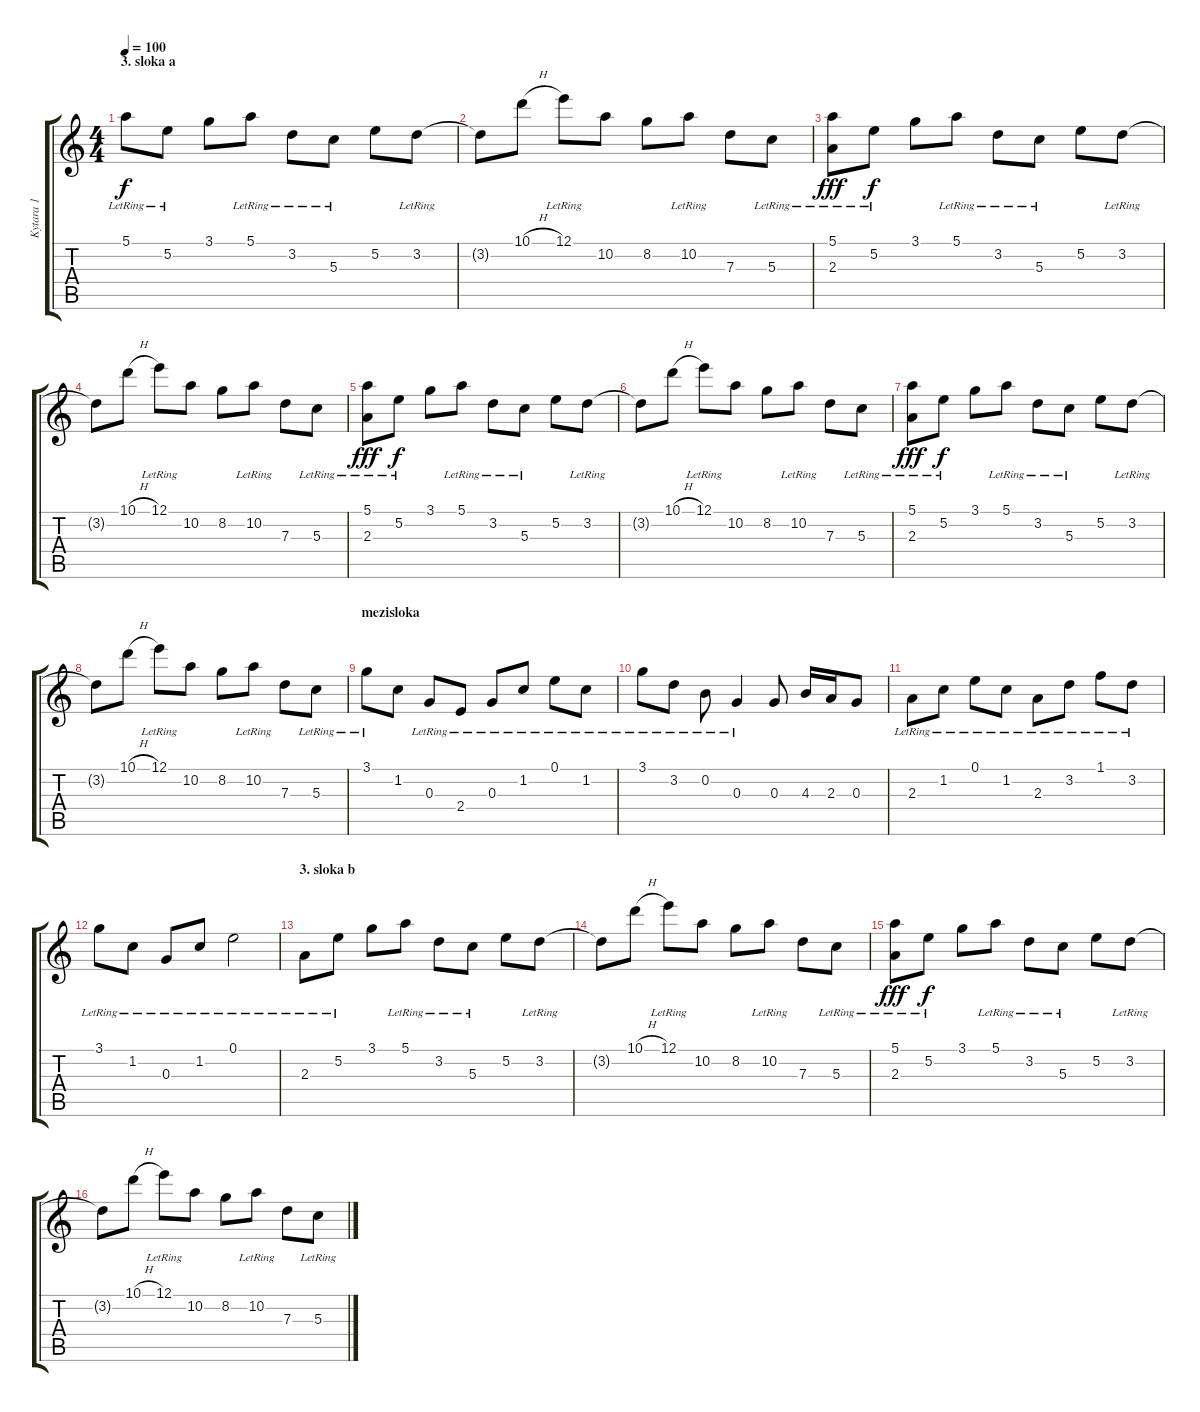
\track ("Kytara 1" "Kytara 1") {instrument acousticguitarsteel}
\staff {score tabs}
\tuning (E4 B3 G3 D3 A2 E2) {hide}
\ts (4 4)
\section ("" "3. sloka a")
\tempo 100
\clef g2
\ks c
5.1{lr}.8{dy f} 5.2{lr}.8 3.1.8 5.1{lr}.8 3.2{lr}.8 5.3{lr}.8 5.2.8 3.2{lr}.8 |
3.2{t}.8 10.1{h}.8 12.1{lr}.8 10.2.8 8.2.8 10.2{lr}.8 7.3.8 5.3{lr}.8 |
(5.1{lr} 2.3{lr}).8{dy fff} 5.2{lr}.8{dy f} 3.1.8 5.1{lr}.8 3.2{lr}.8 5.3{lr}.8 5.2.8 3.2{lr}.8 |
3.2{t}.8 10.1{h}.8 12.1{lr}.8 10.2.8 8.2.8 10.2{lr}.8 7.3.8 5.3{lr}.8 |
(5.1{lr} 2.3{lr}).8{dy fff} 5.2{lr}.8{dy f} 3.1.8 5.1{lr}.8 3.2{lr}.8 5.3{lr}.8 5.2.8 3.2{lr}.8 |
3.2{t}.8 10.1{h}.8 12.1{lr}.8 10.2.8 8.2.8 10.2{lr}.8 7.3.8 5.3{lr}.8 |
(5.1{lr} 2.3{lr}).8{dy fff} 5.2{lr}.8{dy f} 3.1.8 5.1{lr}.8 3.2{lr}.8 5.3{lr}.8 5.2.8 3.2{lr}.8 |
3.2{t}.8 10.1{h}.8 12.1{lr}.8 10.2.8 8.2.8 10.2{lr}.8 7.3.8 5.3{lr}.8 |
\section ("" "mezisloka")
3.1{lr}.8 1.2.8 0.3{lr}.8 2.4{lr}.8 0.3{lr}.8 1.2{lr}.8 0.1{lr}.8 1.2{lr}.8 |
3.1{lr}.8 3.2{lr}.8 0.2{lr}.8 0.3{lr}.4 0.3.8 4.3.16 2.3.16 0.3.8 |
2.3{lr}.8 1.2{lr}.8 0.1{lr}.8 1.2{lr}.8 2.3{lr}.8 3.2{lr}.8 1.1{lr}.8 3.2{lr}.8 |
3.1{lr}.8 1.2{lr}.8 0.3{lr}.8 1.2{lr}.8 0.1{lr}.2 |
\section ("" "3. sloka b")
2.3{lr}.8 5.2{lr}.8 3.1.8 5.1{lr}.8 3.2{lr}.8 5.3{lr}.8 5.2.8 3.2{lr}.8 |
3.2{t}.8 10.1{h}.8 12.1{lr}.8 10.2.8 8.2.8 10.2{lr}.8 7.3.8 5.3{lr}.8 |
(5.1{lr} 2.3{lr}).8{dy fff} 5.2{lr}.8{dy f} 3.1.8 5.1{lr}.8 3.2{lr}.8 5.3{lr}.8 5.2.8 3.2{lr}.8 |
3.2{t}.8 10.1{h}.8 12.1{lr}.8 10.2.8 8.2.8 10.2{lr}.8 7.3.8 5.3{lr}.8
